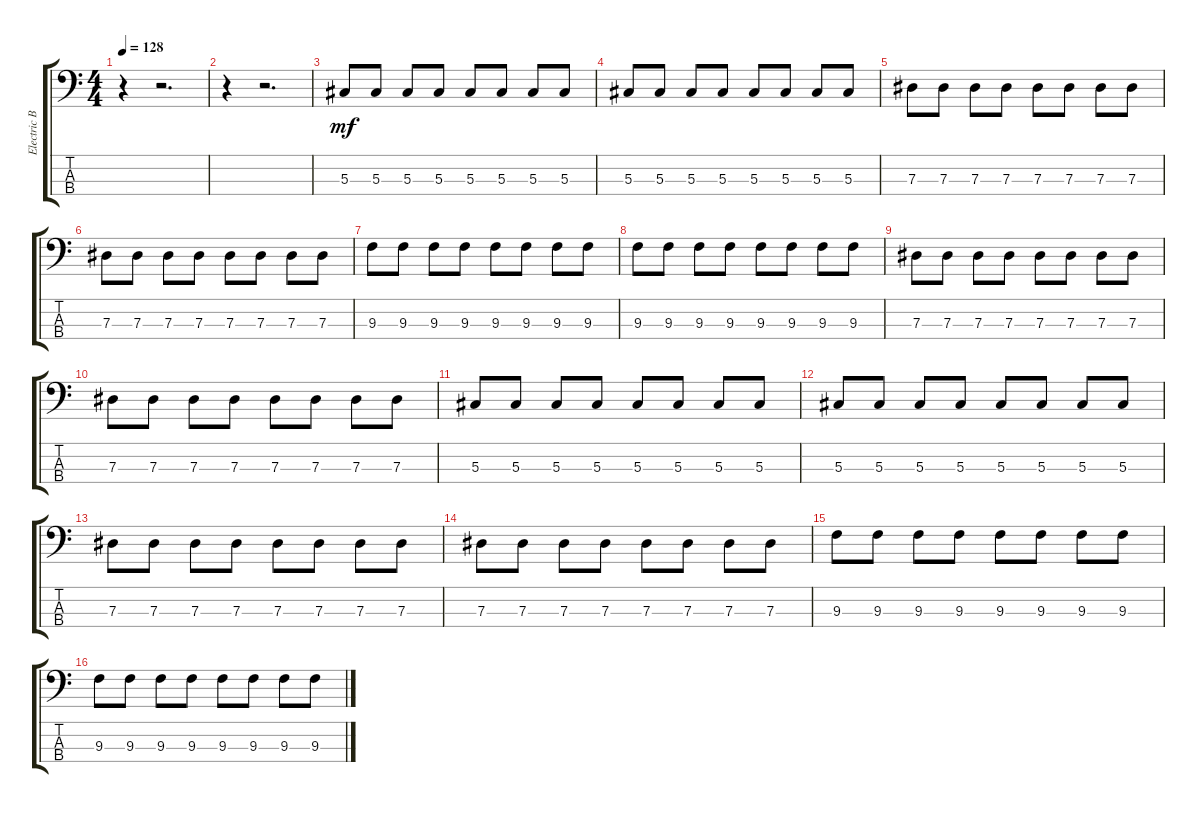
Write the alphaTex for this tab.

\track ("Electric Bass" "Electric B") {instrument electricbassfinger}
\staff {score tabs}
\tuning (Gb2 Db2 Ab1 Eb1) {hide}
\ts (4 4)
\tempo 128
\clef f4
\ks c
r.4{dy mf} r.2{d} |
r.4 r.2{d} |
5.3.8 5.3.8 5.3.8 5.3.8 5.3.8 5.3.8 5.3.8 5.3.8 |
5.3.8 5.3.8 5.3.8 5.3.8 5.3.8 5.3.8 5.3.8 5.3.8 |
7.3.8 7.3.8 7.3.8 7.3.8 7.3.8 7.3.8 7.3.8 7.3.8 |
7.3.8 7.3.8 7.3.8 7.3.8 7.3.8 7.3.8 7.3.8 7.3.8 |
9.3.8 9.3.8 9.3.8 9.3.8 9.3.8 9.3.8 9.3.8 9.3.8 |
9.3.8 9.3.8 9.3.8 9.3.8 9.3.8 9.3.8 9.3.8 9.3.8 |
7.3.8 7.3.8 7.3.8 7.3.8 7.3.8 7.3.8 7.3.8 7.3.8 |
7.3.8 7.3.8 7.3.8 7.3.8 7.3.8 7.3.8 7.3.8 7.3.8 |
5.3.8 5.3.8 5.3.8 5.3.8 5.3.8 5.3.8 5.3.8 5.3.8 |
5.3.8 5.3.8 5.3.8 5.3.8 5.3.8 5.3.8 5.3.8 5.3.8 |
7.3.8 7.3.8 7.3.8 7.3.8 7.3.8 7.3.8 7.3.8 7.3.8 |
7.3.8 7.3.8 7.3.8 7.3.8 7.3.8 7.3.8 7.3.8 7.3.8 |
9.3.8 9.3.8 9.3.8 9.3.8 9.3.8 9.3.8 9.3.8 9.3.8 |
9.3.8 9.3.8 9.3.8 9.3.8 9.3.8 9.3.8 9.3.8 9.3.8
